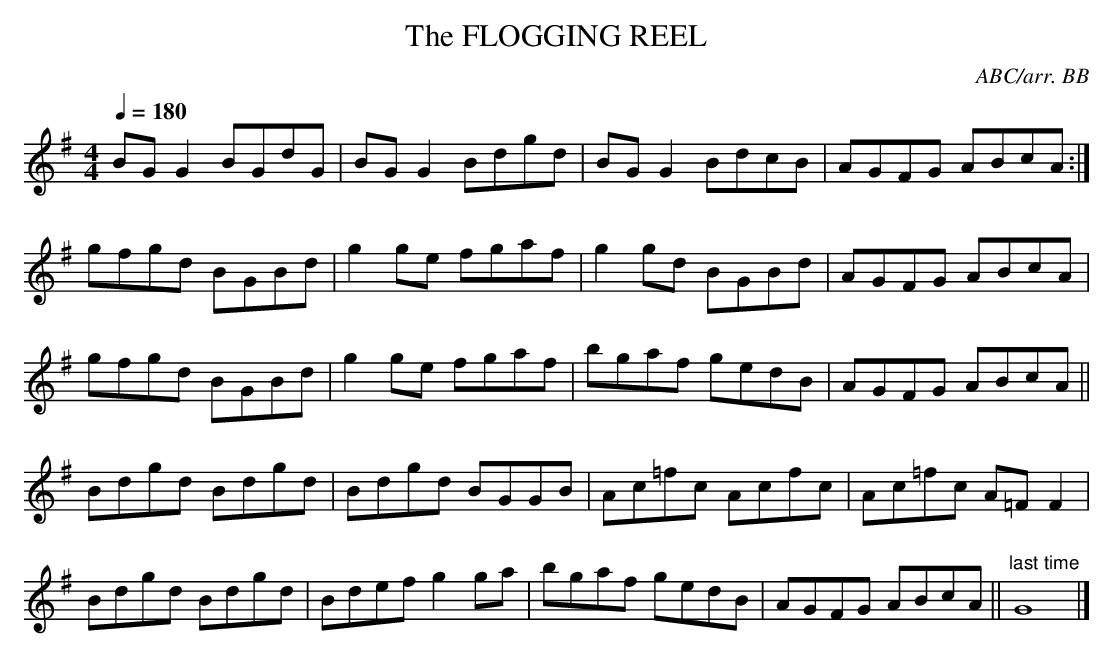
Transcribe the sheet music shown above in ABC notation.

X:1
T:FLOGGING REEL, The
C:ABC/arr. BB
M:4/4
L:1/8
Q:1/4=180
K:G
BGG2 BGdG|BGG2 Bdgd|BGG2 BdcB|AGFG ABcA :|
gfgd BGBd|g2ge fgaf|g2gd BGBd|AGFG ABcA|
gfgd BGBd|g2ge fgaf|bgaf gedB|AGFG ABcA ||
Bdgd Bdgd|Bdgd BGGB|Ac=fc Acfc|Ac=fc A=FF2|
Bdgd Bdgd|Bdef g2ga|bgaf gedB|AGFG ABcA ||\
"last time"G8|]
